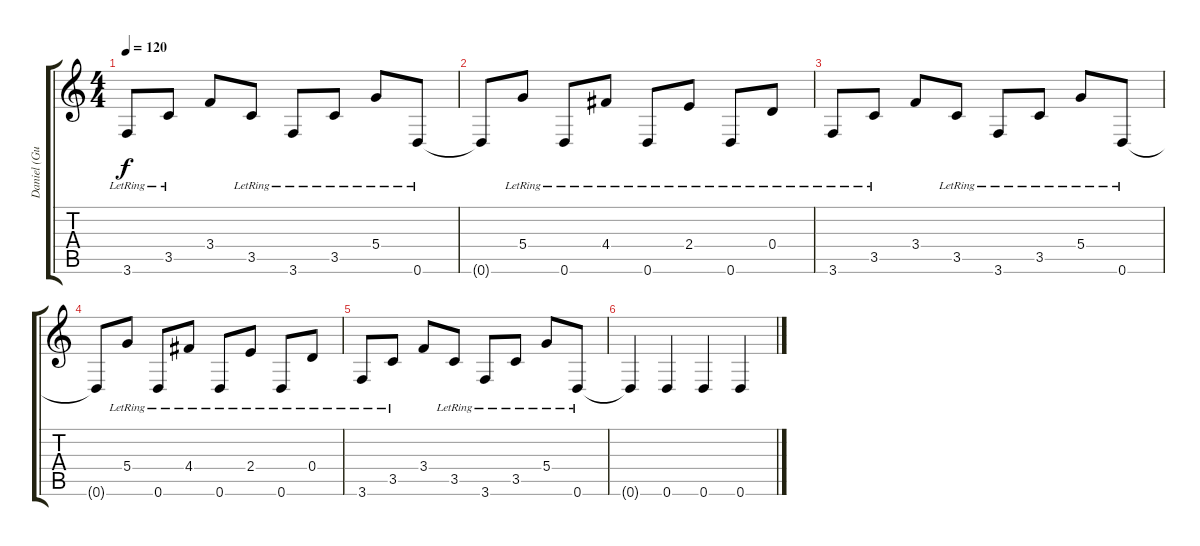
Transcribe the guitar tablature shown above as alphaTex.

\track ("Daniel (Guitarra Limpa) " "Daniel (Gu") {instrument electricguitarjazz}
\staff {score tabs}
\tuning (E4 B3 G3 D3 A2 D2) {hide}
\ts (4 4)
\tempo 120
\clef g2
\ks c
3.6{lr}.8{dy f} 3.5{lr}.8 3.4.8 3.5{lr}.8 3.6{lr}.8 3.5{lr}.8 5.4{lr}.8 0.6{lr}.8 |
0.6{t}.8 5.4{lr}.8 0.6{lr}.8 4.4{lr}.8 0.6{lr}.8 2.4{lr}.8 0.6{lr}.8 0.4{lr}.8 |
3.6{lr}.8 3.5{lr}.8 3.4.8 3.5{lr}.8 3.6{lr}.8 3.5{lr}.8 5.4{lr}.8 0.6{lr}.8 |
0.6{t}.8 5.4{lr}.8 0.6{lr}.8 4.4{lr}.8 0.6{lr}.8 2.4{lr}.8 0.6{lr}.8 0.4{lr}.8 |
3.6{lr}.8 3.5{lr}.8 3.4.8 3.5{lr}.8 3.6{lr}.8 3.5{lr}.8 5.4{lr}.8 0.6{lr}.8 |
0.6{t}.4 0.6.4 0.6.4 0.6.4
